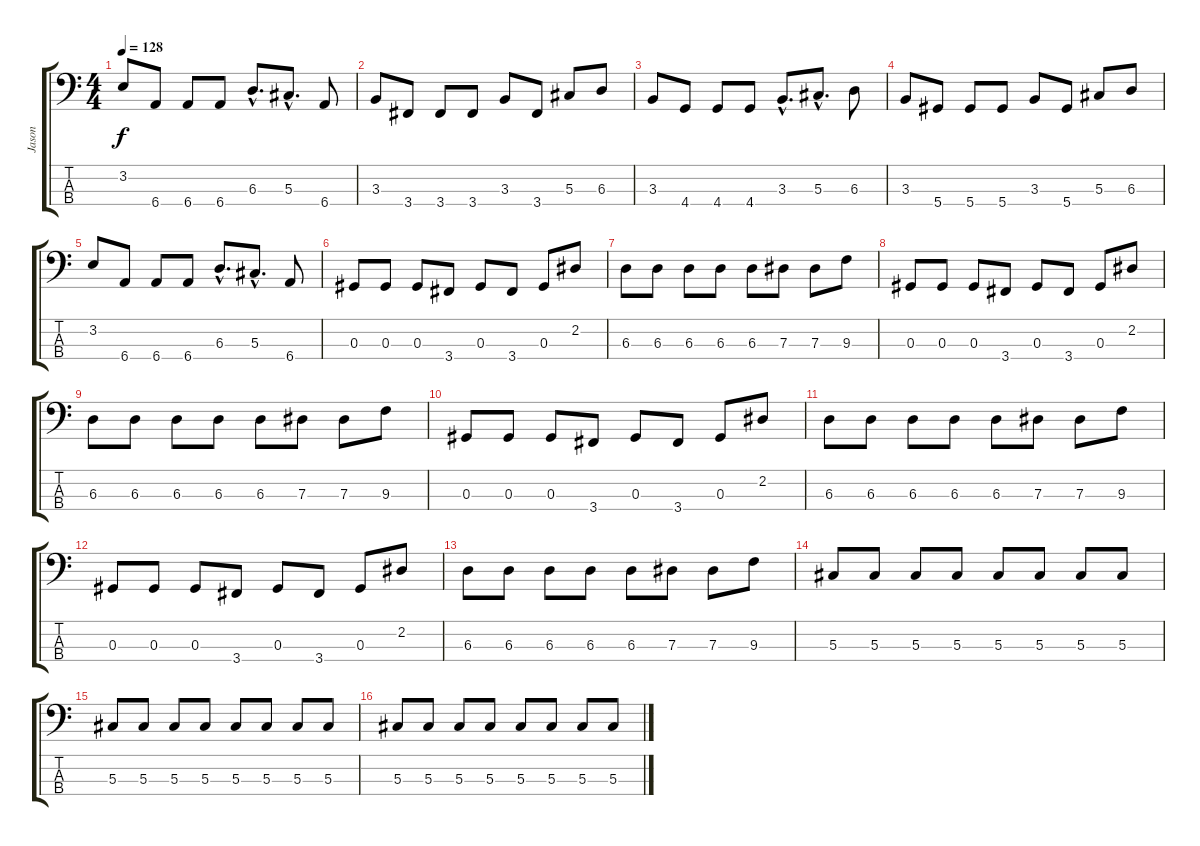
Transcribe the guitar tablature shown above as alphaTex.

\track ("Jason" "Jason") {instrument electricbasspick}
\staff {score tabs}
\tuning (Gb2 Db2 Ab1 Eb1) {hide}
\ts (4 4)
\tempo 128
\clef f4
\ks c
3.2.8{dy f} 6.4.8 6.4.8 6.4.8 6.3{hac}.8{d} 5.3{hac}.8{d} 6.4.8 |
3.3.8 3.4.8 3.4.8 3.4.8 3.3.8 3.4.8 5.3.8 6.3.8 |
3.3.8 4.4.8 4.4.8 4.4.8 3.3{hac}.8{d} 5.3{hac}.8{d} 6.3.8 |
3.3.8 5.4.8 5.4.8 5.4.8 3.3.8 5.4.8 5.3.8 6.3.8 |
3.2.8 6.4.8 6.4.8 6.4.8 6.3{hac}.8{d} 5.3{hac}.8{d} 6.4.8 |
0.3.8 0.3.8 0.3.8 3.4.8 0.3.8 3.4.8 0.3.8 2.2.8 |
6.3.8 6.3.8 6.3.8 6.3.8 6.3.8 7.3.8 7.3.8 9.3.8 |
0.3.8 0.3.8 0.3.8 3.4.8 0.3.8 3.4.8 0.3.8 2.2.8 |
6.3.8 6.3.8 6.3.8 6.3.8 6.3.8 7.3.8 7.3.8 9.3.8 |
0.3.8 0.3.8 0.3.8 3.4.8 0.3.8 3.4.8 0.3.8 2.2.8 |
6.3.8 6.3.8 6.3.8 6.3.8 6.3.8 7.3.8 7.3.8 9.3.8 |
0.3.8 0.3.8 0.3.8 3.4.8 0.3.8 3.4.8 0.3.8 2.2.8 |
6.3.8 6.3.8 6.3.8 6.3.8 6.3.8 7.3.8 7.3.8 9.3.8 |
5.3.8 5.3.8 5.3.8 5.3.8 5.3.8 5.3.8 5.3.8 5.3.8 |
5.3.8 5.3.8 5.3.8 5.3.8 5.3.8 5.3.8 5.3.8 5.3.8 |
5.3.8 5.3.8 5.3.8 5.3.8 5.3.8 5.3.8 5.3.8 5.3.8
